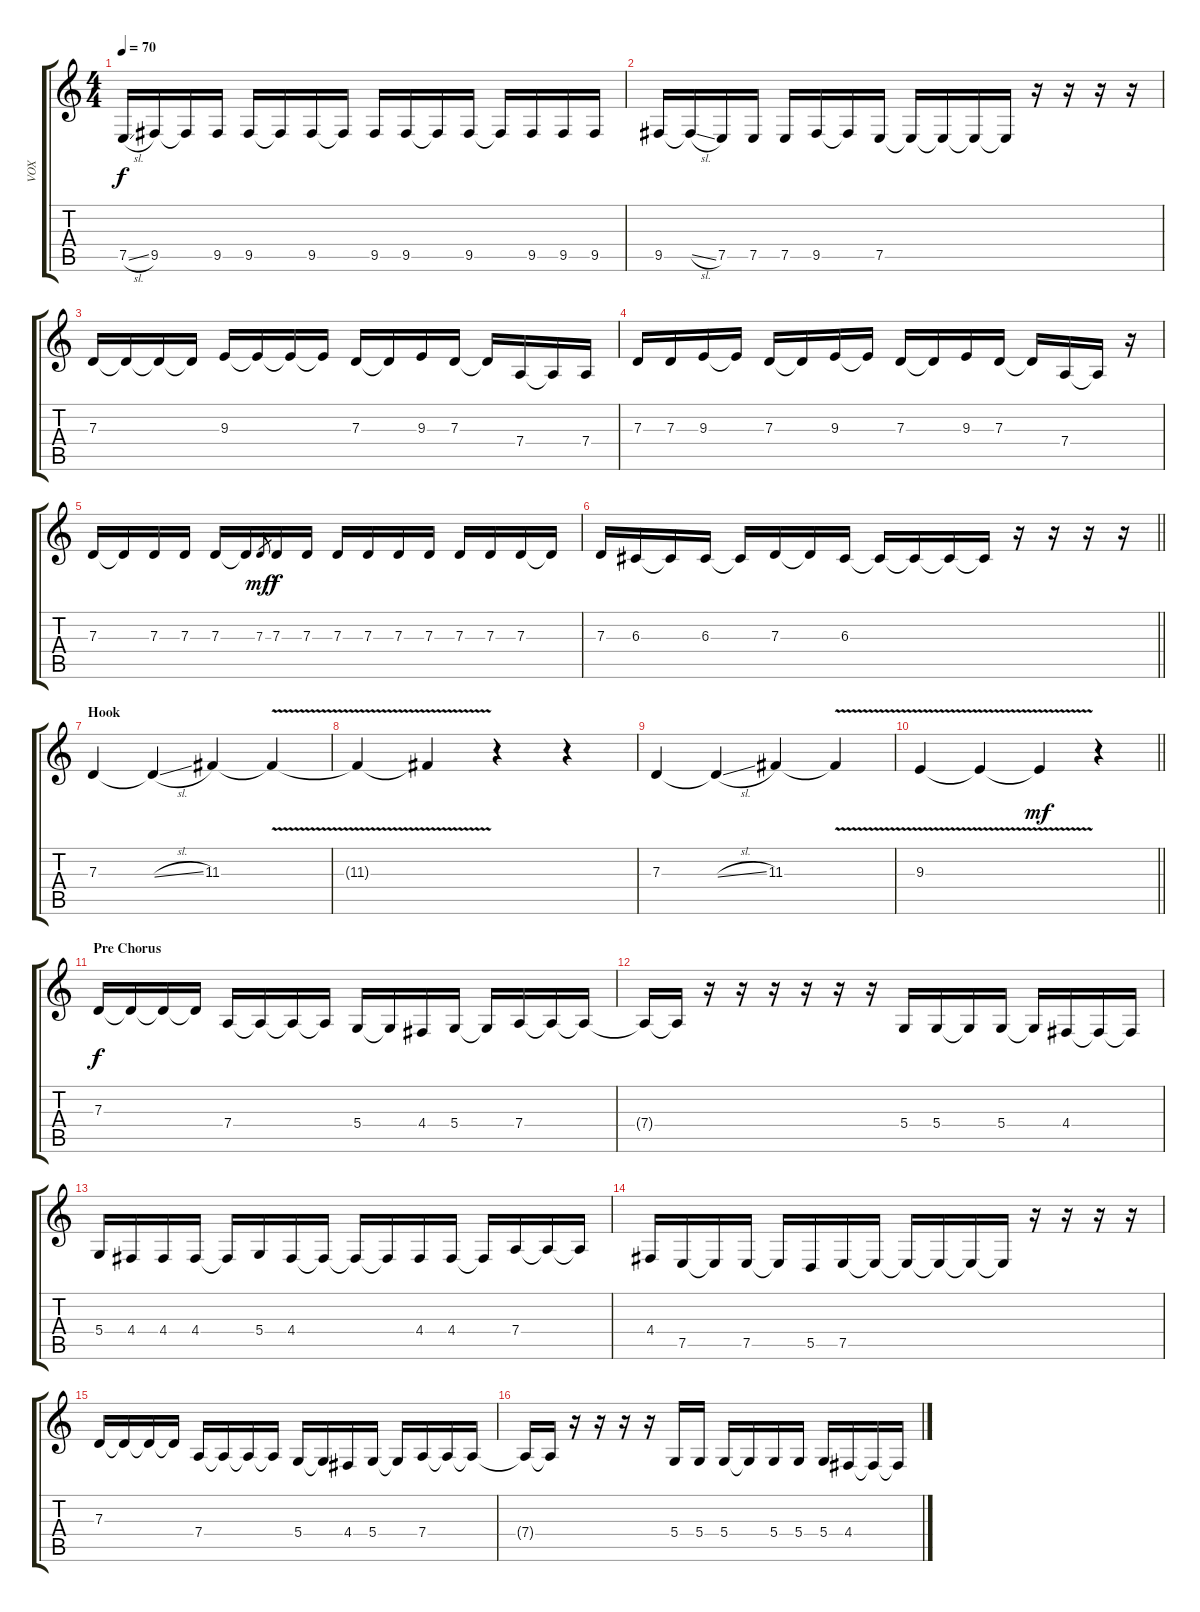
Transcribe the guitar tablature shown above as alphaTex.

\track ("VOX" "VOX") {instrument synthvoice}
\staff {score tabs}
\tuning (E4 B3 G3 D3 A2 E2) {hide}
\ts (4 4)
\tempo 70
\clef g2
\ks c
7.5{sl}.16{dy f} 9.5.16 9.5{t}.16 9.5.16 9.5.16 9.5{t}.16 9.5.16 9.5{t}.16 9.5.16 9.5.16 9.5{t}.16 9.5.16 9.5{t}.16 9.5.16 9.5.16 9.5.16 |
9.5.16 9.5{sl t}.16 7.5.16 7.5.16 7.5.16 9.5.16 9.5{t}.16 7.5.16 7.5{t}.16 7.5{t}.16 7.5{t}.16 7.5{t}.16 r.16 r.16 r.16 r.16 |
7.3.16 7.3{t}.16 7.3{t}.16 7.3{t}.16 9.3.16 9.3{t}.16 9.3{t}.16 9.3{t}.16 7.3.16 7.3{t}.16 9.3.16 7.3.16 7.3{t}.16 7.4.16 7.4{t}.16 7.4.16 |
7.3.16 7.3.16 9.3.16 9.3{t}.16 7.3.16 7.3{t}.16 9.3.16 9.3{t}.16 7.3.16 7.3{t}.16 9.3.16 7.3.16 7.3{t}.16 7.4.16 7.4{t}.16 r.16 |
7.3.16 7.3{t}.16 7.3.16 7.3.16 7.3.16 7.3{t}.16 7.3.8{gr dy mf} 7.3.16{dy f} 7.3.16 7.3.16 7.3.16 7.3.16 7.3.16 7.3.16 7.3.16 7.3.16 7.3{t}.16 |
\barLineRight lightlight
7.3.16 6.3.16 6.3{t}.16 6.3.16 6.3{t}.16 7.3.16 7.3{t}.16 6.3.16 6.3{t}.16 6.3{t}.16 6.3{t}.16 6.3{t}.16 r.16 r.16 r.16 r.16 |
\section ("" "Hook")
7.3.4 7.3{sl t}.4 11.3.4 11.3{v t}.4 |
11.3{v t}.4 11.3{v t}.4 r.4 r.4 |
7.3.4 7.3{sl t}.4 11.3.4 11.3{v t}.4 |
\barLineRight lightlight
9.3{v}.4 9.3{v t}.4 9.3{v t}.4{dy mf} r.4 |
\section ("" "Pre Chorus")
7.3.16{dy f} 7.3{t}.16 7.3{t}.16 7.3{t}.16 7.4.16 7.4{t}.16 7.4{t}.16 7.4{t}.16 5.4.16 5.4{t}.16 4.4.16 5.4.16 5.4{t}.16 7.4.16 7.4{t}.16 7.4{t}.16 |
7.4{t}.16 7.4{t}.16 r.16 r.16 r.16 r.16 r.16 r.16 5.4.16 5.4.16 5.4{t}.16 5.4.16 5.4{t}.16 4.4.16 4.4{t}.16 4.4{t}.16 |
5.4.16 4.4.16 4.4.16 4.4.16 4.4{t}.16 5.4.16 4.4.16 4.4{t}.16 4.4{t}.16 4.4{t}.16 4.4.16 4.4.16 4.4{t}.16 7.4.16 7.4{t}.16 7.4{t}.16 |
4.4.16 7.5.16 7.5{t}.16 7.5.16 7.5{t}.16 5.5.16 7.5.16 7.5{t}.16 7.5{t}.16 7.5{t}.16 7.5{t}.16 7.5{t}.16 r.16 r.16 r.16 r.16 |
7.3.16 7.3{t}.16 7.3{t}.16 7.3{t}.16 7.4.16 7.4{t}.16 7.4{t}.16 7.4{t}.16 5.4.16 5.4{t}.16 4.4.16 5.4.16 5.4{t}.16 7.4.16 7.4{t}.16 7.4{t}.16 |
7.4{t}.16 7.4{t}.16 r.16 r.16 r.16 r.16 5.4.16 5.4.16 5.4.16 5.4{t}.16 5.4.16 5.4.16 5.4.16 4.4.16 4.4{t}.16 4.4{t}.16
